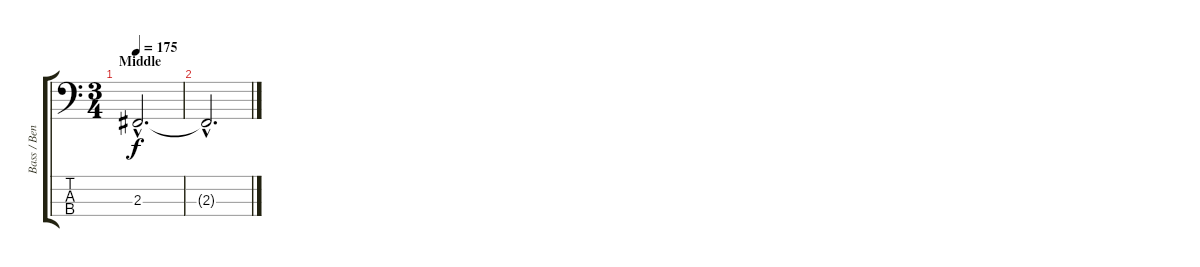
\track ("Bass / Ben" "Bass / Ben") {instrument electricbassfinger}
\staff {score tabs}
\tuning (D2 A1 E1 B0) {hide}
\ts (3 4)
\section ("" "Middle")
\tempo 175
\clef f4
\ks c
2.3{hac}.2{d dy f} |
2.3{hac t}.2{d}
